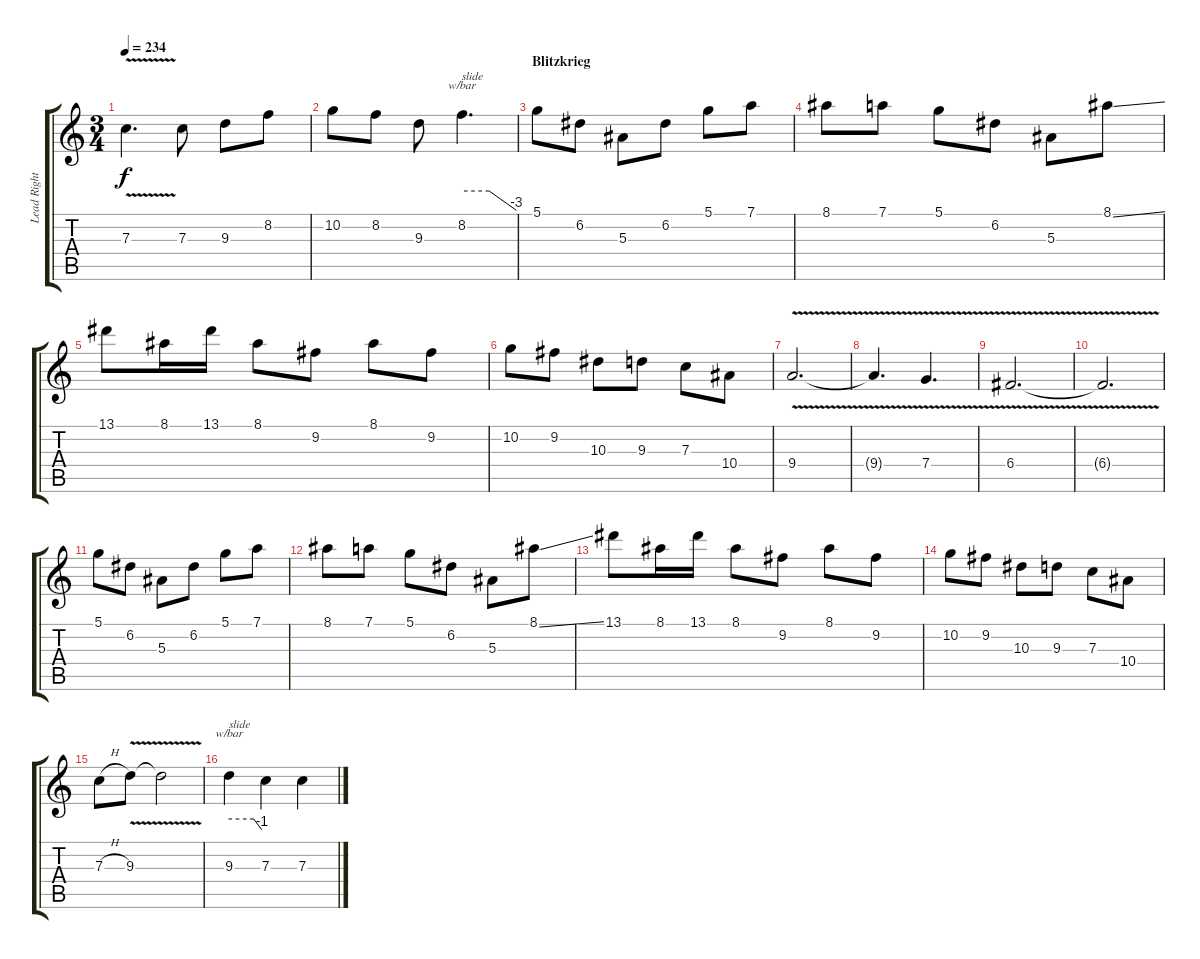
\track ("Lead Right" "Lead Right") {instrument overdrivenguitar}
\staff {score tabs}
\tuning (D4 A3 F3 C3 G2 D2) {hide}
\ts (3 4)
\tempo 234
\clef g2
\ks c
7.3{v}.4{d dy f} 7.3.8 9.3.8 8.2.8 |
10.2.8 8.2.8 9.3.8 8.2.4{d tbe (custom default 0 0 30 0 60 -12) txt "slide"} |
\section ("" "Blitzkrieg")
5.1.8 6.2.8 5.3.8 6.2.8 5.1.8 7.1.8 |
8.1.8 7.1.8 5.1.8 6.2.8 5.3.8 8.1{ss}.8 |
13.1.8 8.1.16 13.1.16 8.1.8 9.2.8 8.1.8 9.2.8 |
10.2.8 9.2.8 10.3.8 9.3.8 7.3.8 10.4.8 |
9.4{v}.2{d} |
9.4{t}.4{d} 7.4{v}.4{d} |
6.4{v}.2{d} |
6.4{t}.2{d} |
5.1.8 6.2.8 5.3.8 6.2.8 5.1.8 7.1.8 |
8.1.8 7.1.8 5.1.8 6.2.8 5.3.8 8.1{ss}.8 |
13.1.8 8.1.16 13.1.16 8.1.8 9.2.8 8.1.8 9.2.8 |
10.2.8 9.2.8 10.3.8 9.3.8 7.3.8 10.4.8 |
7.3{h}.8 9.3{v}.8 9.3{t}.2 |
9.3.4{tbe (custom default 0 0 45 0 60 -4) txt "slide"} 7.3.4 7.3.4
